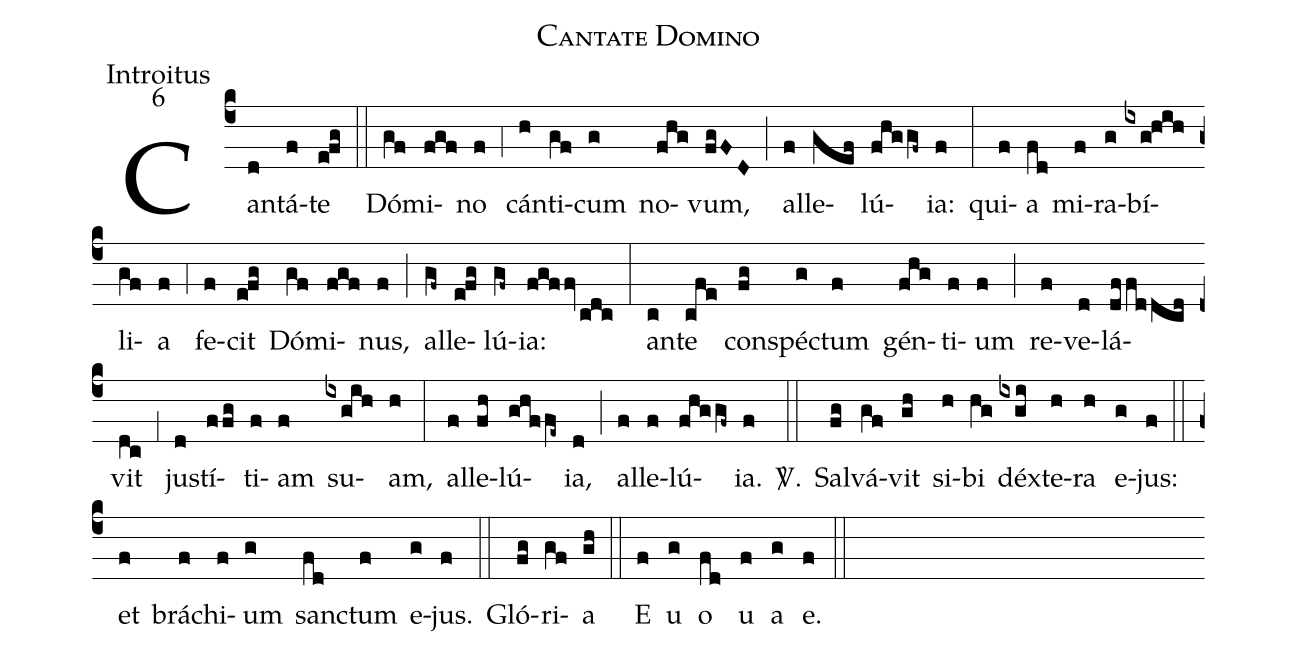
name:Cantate Domino;
office-part:Introitus;
mode:6;
%%
(c4) Can(d)tá(f)te(e!fg) (::) Dó(gf)mi(fgf)no(f) (;4) cán(h)ti(gf)cum(g) no(fhg)vum,(fgFD) (;) al(f)le(gef)lú(fhggf~)ia:(f) (:) qui(f)a(fd) mi(f)ra(g)bí(ixg!hih)li(gf)a(f) (;4) fe(f)cit(e!fg) Dó(gf)mi(fgf)nus,(f) (;) al(gf~)le(e!fg)lú(gf~)ia:(fgffv/cdc) (:) an(c)te(cfe) con(fg)spé(g)ctum(f) gén(fhg)ti(f)um(f) (;) re(f)ve(d)lá(dffddcd)vit(dc) (;1) ju(d)stí(ffg)ti(f)am(f) su(ixgih)am,(h) (:) al(f)le(fh)lú(ghffe~)ia,(d) (;) al(f)le(f)lú(fhggf~)ia.(f) <sp>V/</sp>.(::) Sal(fg)vá(gf)vit(gh) si(h)bi(hg) déx(ixgi)te(h)ra(h) e(g)jus:(f) (::) et(f) brá(f)chi(f)um(g) san(fd)ctum(f) e(g)jus.(f) (::) Gló(fg)ri(gf)a(gh) (::) E(f) u(g) o(fd) u(f) a(g) e.(f) (::)
